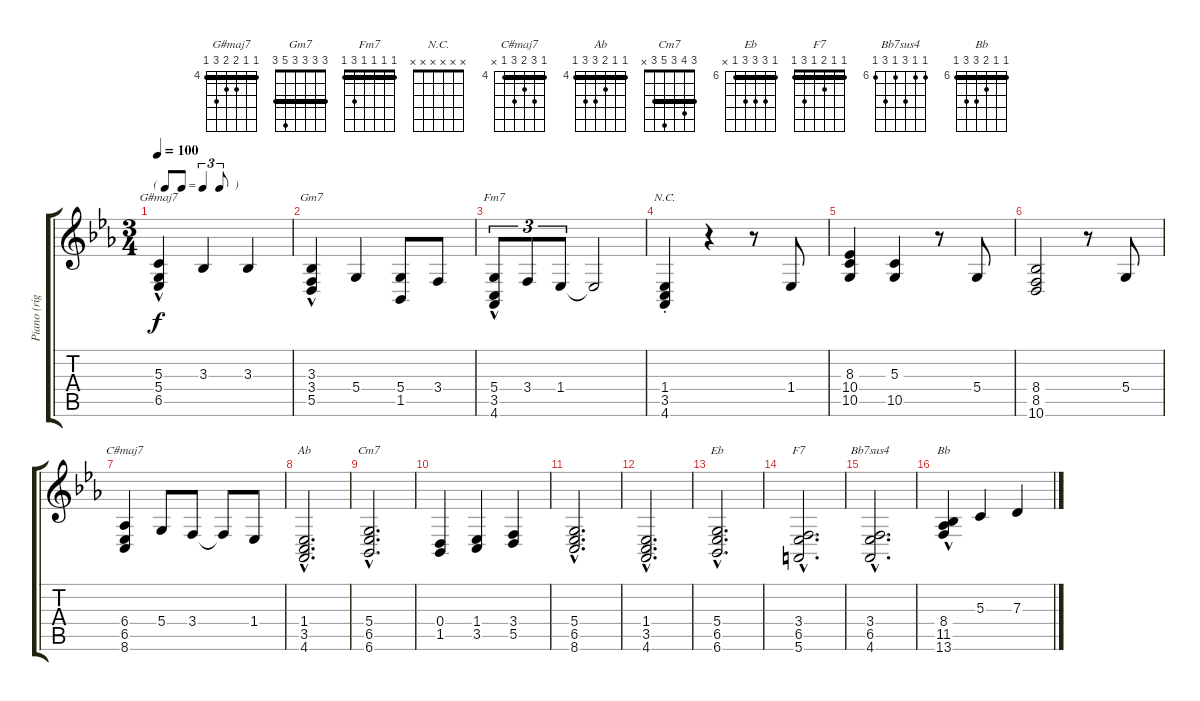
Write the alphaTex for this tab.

\track ("Piano (right hand)" "Piano (rig") {instrument acousticgrandpiano}
\staff {score tabs}
\tuning (E4 B3 G3 D3 A2 E2) {hide}
\chord ("G#maj7" 4 4 5 5 6 4) {firstfret 4 barre 4}
\chord ("Gm7" 3 3 3 3 5 3) {barre 3}
\chord ("Fm7" 1 1 1 1 3 1) {barre 1}
\chord ("N.C." x x x x x x)
\chord ("C#maj7" 4 6 5 6 4 x) {firstfret 4 barre 4}
\chord ("Ab" 4 4 5 6 6 4) {firstfret 4 barre 4}
\chord ("Cm7" 3 4 3 5 3 x) {barre 3}
\chord ("Eb" 6 8 8 8 6 x) {firstfret 6 barre 6}
\chord ("F7" 1 1 2 1 3 1) {barre 1}
\chord ("Bb7sus4" 6 6 8 6 8 6) {firstfret 6 barre 0}
\chord ("Bb" 6 6 7 8 8 6) {firstfret 6 barre 6}
\ts (3 4)
\tf triplet8th
\tempo 100
\clef g2
\ks eb
(5.3 5.4{hac} 6.5{hac}).4{ch "G#maj7" dy f} 3.3.4 3.3.4 |
(3.3 3.4{hac} 5.5{hac}).4{ch "Gm7"} 5.4.4 (5.4 1.5).8 3.4.8 |
(5.4 3.5{hac} 4.6{hac}).8{tu (3 2) ch "Fm7"} 3.4.8{tu (3 2)} 1.4.8{tu (3 2)} 1.4{t}.2 |
(1.4{st} 3.5{st} 4.6{st}).4{ch "N.C."} r.4 r.8 1.4.8 |
(8.3 10.4 10.5).4 (5.3 10.5).4 r.8 5.4.8 |
(8.4 8.5 10.6).2 r.8 5.4.8 |
(6.4 6.5 8.6).4{ch "C#maj7"} 5.4.8 3.4.8 3.4{t}.8 1.4.8 |
(1.4{hac} 3.5{hac} 4.6{hac}).2{d ch "Ab"} |
(5.4{hac} 6.5{hac} 6.6{hac}).2{d ch "Cm7"} |
(0.4 1.5).4 (1.4 3.5).4 (3.4 5.5).4 |
(5.4{hac} 6.5{hac} 8.6{hac}).2{d} |
(1.4{hac} 3.5{hac} 4.6{hac}).2{d} |
(5.4{hac} 6.5{hac} 6.6{hac}).2{d ch "Eb"} |
(3.4{hac} 6.5{hac} 5.6{hac}).2{d ch "F7"} |
(3.4{hac} 6.5{hac} 4.6{hac}).2{d ch "Bb7sus4"} |
(8.4 11.5{hac} 13.6{hac}).4{ch "Bb"} 5.3.4 7.3.4
